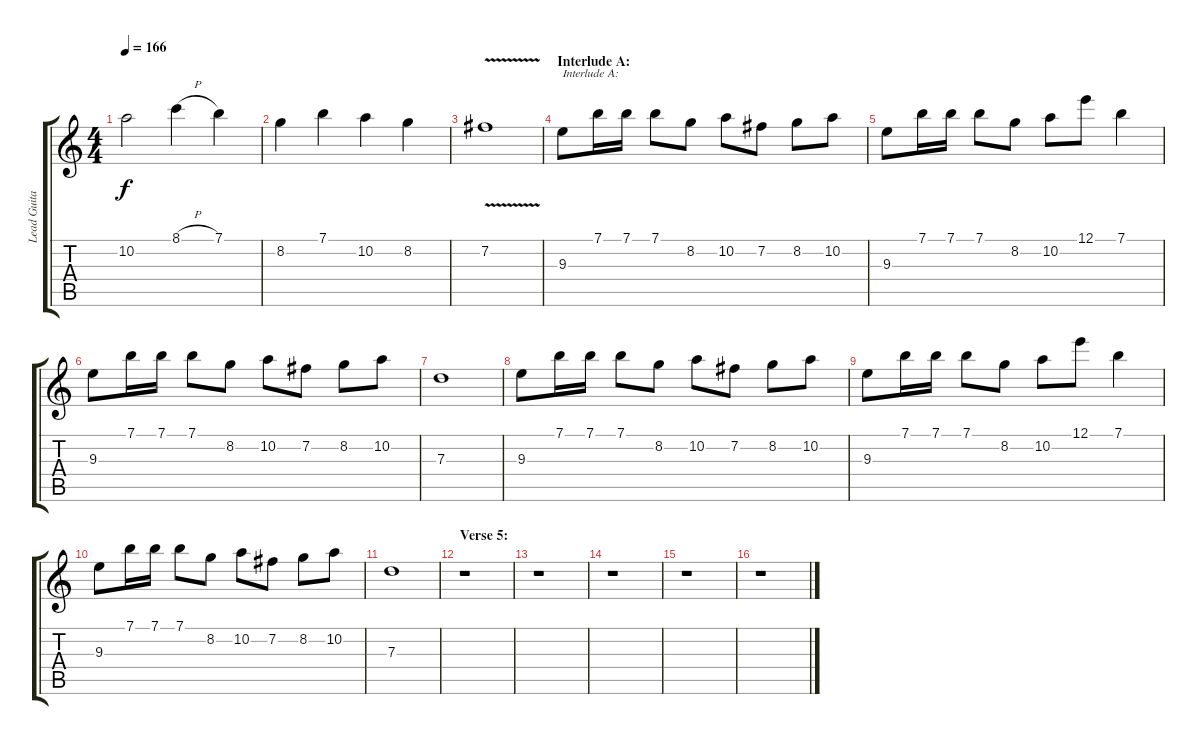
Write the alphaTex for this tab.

\track ("Lead Guitar I" "Lead Guita") {instrument distortionguitar}
\staff {score tabs}
\tuning (E4 B3 G3 D3 A2 E2) {hide}
\ts (4 4)
\tempo 166
\clef g2
\ks c
10.2{t}.2{dy f} 8.1{h}.4 7.1.4 |
8.2.4 7.1.4 10.2.4 8.2.4 |
7.2{v}.1 |
\section ("" "Interlude A:")
9.3.8{txt "Interlude A:"} 7.1.16 7.1.16 7.1.8 8.2.8 10.2.8 7.2.8 8.2.8 10.2.8 |
9.3.8 7.1.16 7.1.16 7.1.8 8.2.8 10.2.8 12.1.8 7.1.4 |
9.3.8 7.1.16 7.1.16 7.1.8 8.2.8 10.2.8 7.2.8 8.2.8 10.2.8 |
7.3.1 |
9.3.8 7.1.16 7.1.16 7.1.8 8.2.8 10.2.8 7.2.8 8.2.8 10.2.8 |
9.3.8 7.1.16 7.1.16 7.1.8 8.2.8 10.2.8 12.1.8 7.1.4 |
9.3.8 7.1.16 7.1.16 7.1.8 8.2.8 10.2.8 7.2.8 8.2.8 10.2.8 |
7.3.1 |
\section ("" "Verse 5:")
r.1 |
r.1 |
r.1 |
r.1 |
r.1
